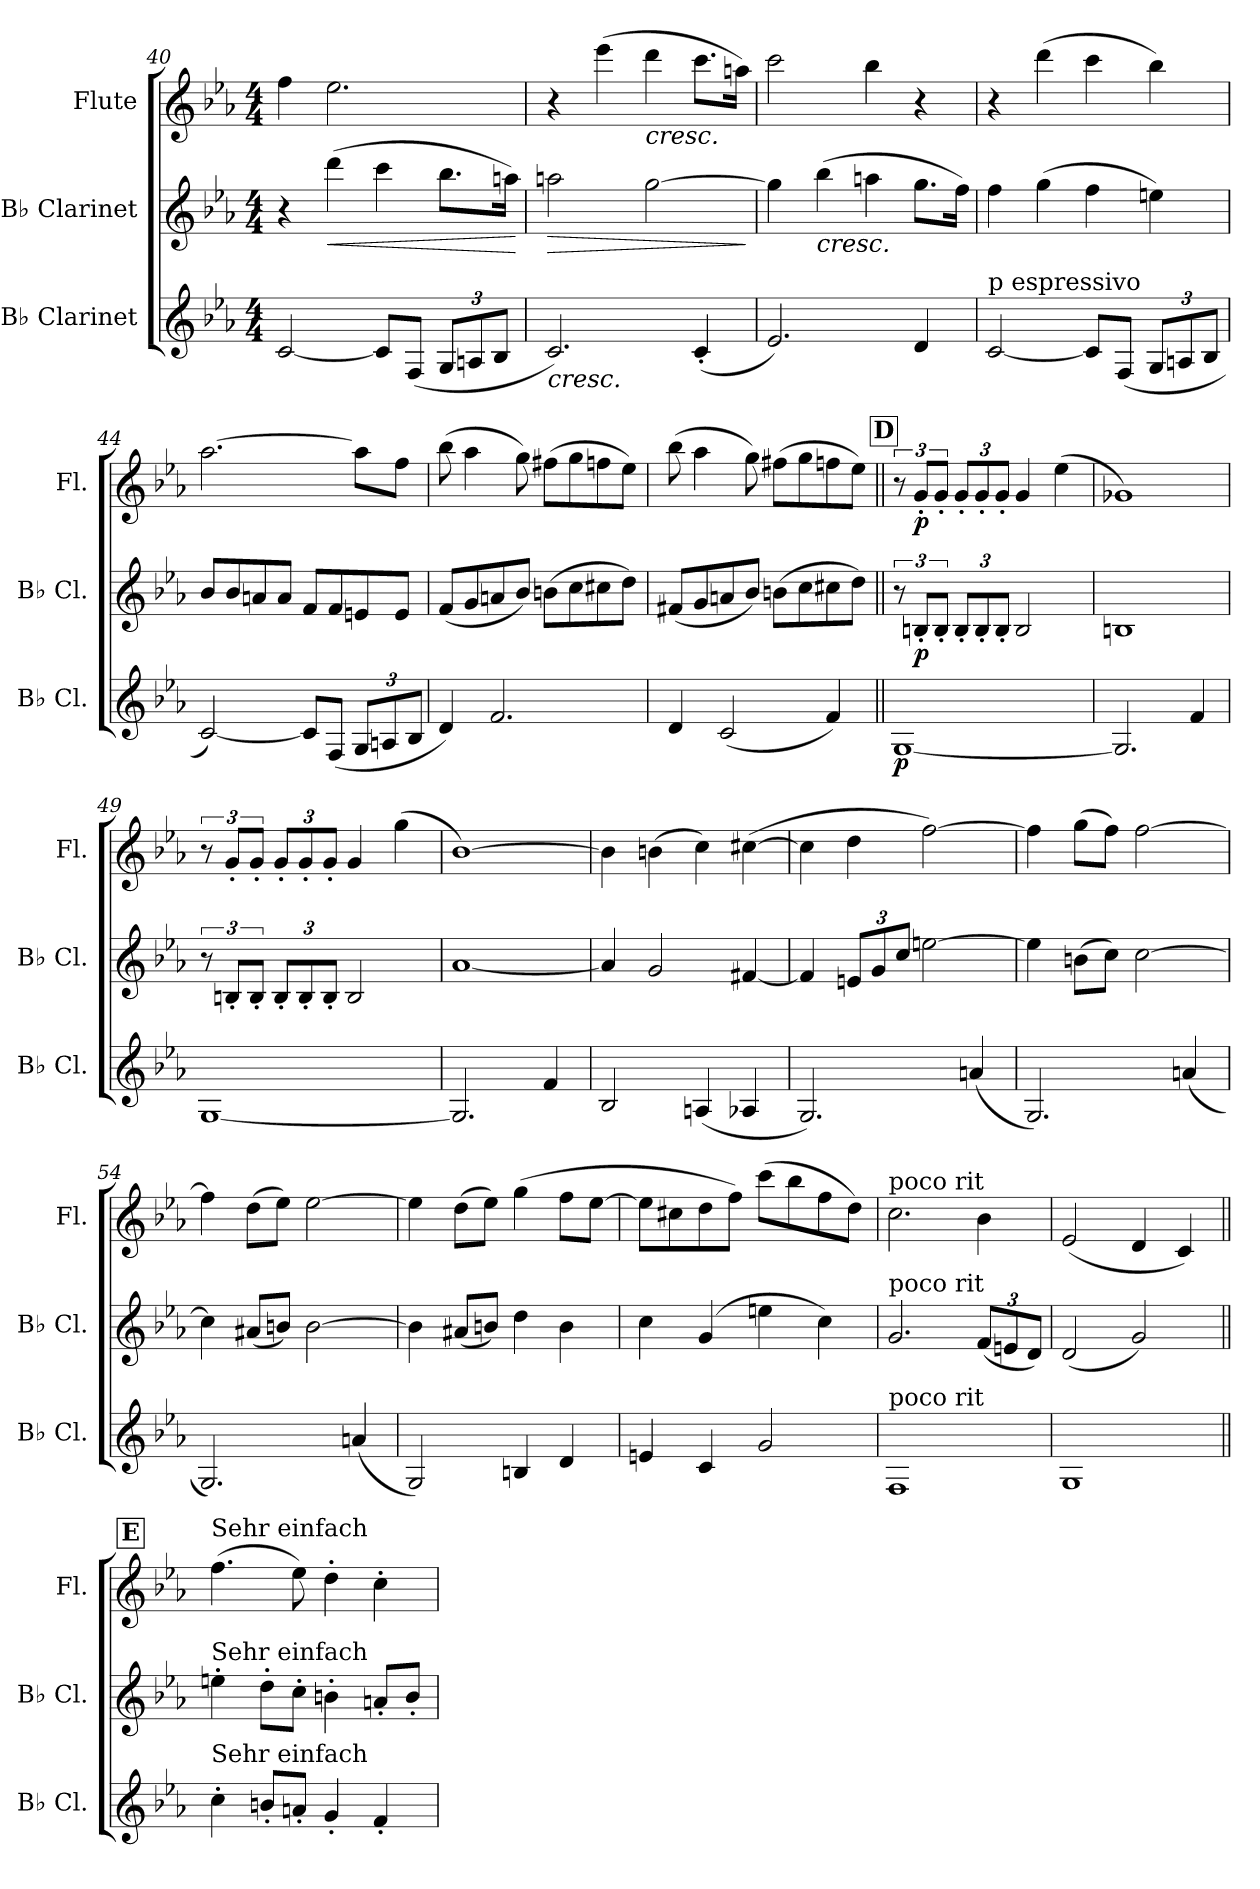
**kern	**dynam	**kern	**dynam	**kern	**dynam
*part3	*part3	*part2	*part2	*part1	*part1
*staff3	*staff3	*staff2	*staff2	*staff1	*staff1
*I"B♭ Clarinet	*	*I"B♭ Clarinet	*	*I"Flute	*
*I'B♭ Cl.	*	*I'B♭ Cl.	*	*I'Fl.	*
*clefG2	*	*clefG2	*	*clefG2	*
*ITrd1c2	*	*ITrd1c2	*	*	*
*k[b-e-a-d-g-]	*	*k[b-e-a-d-g-]	*	*k[b-e-a-]	*
*M4/4	*	*M4/4	*	*M4/4	*
=40	=40	=40	=40	=40	=40
[2B-/	.	4r	.	4ff\	.
!	!	!	!LO:HP:b	!	!
.	.	(>4ccc\	<	2.ee-\	.
8B-/L]	.	4bb-\	.	.	.
(<8E-/J	.	.	.	.	.
*Xbrackettup	*	*	*	*	*
12F/L	.	8.aa-\L	.	.	.
12Gn/	.	.	.	.	.
12A-/J	.	.	.	.	.
.	.	16ggn\Jk)	.	.	.
.	.	.	[	.	.
=41	=41	=41	=41	=41	=41
!LO:TX:b:i:t=cresc.	!	!	!	!	!
!	!	!	!LO:HP:b	!	!
2.B-/)	.	2ggn\	>	4r	.
.	.	.	.	(>4eee-\	.
!	!	!	!	!LO:TX:b:i:t=cresc.	!
.	.	[2ff\	.	4ddd\	.
(<4B-'/	.	.	.	8.ccc\L	.
.	.	.	.	16aan\Jk)	.
.	.	.	]	.	.
=42	=42	=42	=42	=42	=42
2.d-/)	.	4ff\]	.	2ccc\	.
!	!	!LO:TX:b:i:t=cresc.	!	!	!
.	.	(>4aa-\	.	.	.
.	.	4ggn\	.	4bb-\	.
4c/	.	8.ff\L	.	4r	.
.	.	16ee-\Jk)	.	.	.
!!LO:LB:g=z
=43	=43	=43	=43	=43	=43
!LO:TX:a:t=p espressivo	!	!	!	!	!
[2B-/	.	4ee-\	.	4r	.
.	.	(>4ff\	.	(>4ddd\	.
8B-/L]	.	4ee-\	.	4ccc\	.
(<8E-/J	.	.	.	.	.
12F/L	.	4ddn\)	.	4bb-\)	.
12Gn/	.	.	.	.	.
12A-/J	.	.	.	.	.
=44	=44	=44	=44	=44	=44
[2B-/)	.	8a-/L	.	[2.aa-\	.
.	.	8a-/	.	.	.
.	.	8gn/	.	.	.
.	.	8g/J	.	.	.
8B-/L]	.	8e-/L	.	.	.
(<8E-/J	.	8e-/	.	.	.
12F/L	.	8dn/	.	8aa-\L]	.
12Gn/	.	.	.	.	.
.	.	8d/J	.	8ff\J	.
12A-/J	.	.	.	.	.
=45	=45	=45	=45	=45	=45
4c/)	.	(<8e-/L	.	(>8bb-\	.
.	.	8f/	.	4aa-\	.
2.e-/	.	8gn/	.	.	.
.	.	8a-/J)	.	8gg\)	.
.	.	(>8an\L	.	(>8ff#X\L	.
.	.	8b-\	.	8gg\	.
.	.	8bn\	.	8ffn\	.
.	.	8cc\J)	.	8ee-\J)	.
!!LO:LB:g=z
=46	=46	=46	=46	=46	=46
4c/	.	(<8en/L	.	(>8bb-\	.
.	.	8f/	.	4aa-\	.
(<2B-/	.	8gn/	.	.	.
.	.	8a-/J)	.	8gg\)	.
.	.	(>8an\L	.	(>8ff#X\L	.
.	.	8b-\	.	8gg\	.
4e-/)	.	8bn\	.	8ffn\	.
.	.	8cc\J)	.	8ee-\J)	.
!!LO:REH:place=s1:a:B:fs=14:t=D
=47||	=47||	=47||	=47||	=47||	=47||
!	!LO:DY:b	!	!	!	!
[1F	p	12r	.	12r	.
!	!	!	!LO:DY:b	!	!LO:DY:b
.	.	12An'/L	p	12g'/L	p
.	.	12A'/J	.	12g'/J	.
*	*	*Xbrackettup	*	*Xbrackettup	*
.	.	12A'/L	.	12g'/L	.
.	.	12A'/	.	12g'/	.
.	.	12A'/J	.	12g'/J	.
.	.	2A/	.	4g/	.
.	.	.	.	(>4ee-\	.
=48	=48	=48	=48	=48	=48
2.F/]	.	1An	.	1g-X)	.
4e-/	.	.	.	.	.
=49	=49	=49	=49	=49	=49
*	*	*brackettup	*	*brackettup	*
[1F	.	12r	.	12r	.
.	.	12An'/L	.	12g'/L	.
.	.	12A'/J	.	12g'/J	.
*	*	*Xbrackettup	*	*Xbrackettup	*
.	.	12A'/L	.	12g'/L	.
.	.	12A'/	.	12g'/	.
.	.	12A'/J	.	12g'/J	.
.	.	2A/	.	4g/	.
.	.	.	.	(>4gg\	.
=50	=50	=50	=50	=50	=50
2.F/]	.	[1g-	.	[1b-)	.
4e-/	.	.	.	.	.
!!LO:PB:g=z
=51	=51	=51	=51	=51	=51
2A-/	.	4g-/]	.	4b-\]	.
.	.	2f/	.	(>4bn\	.
(<4Gn/	.	.	.	4cc\)	.
4G-X/	.	[4en/	.	(>[4cc#X\	.
=52	=52	=52	=52	=52	=52
2.F/)	.	4e/]	.	4cc#\]	.
.	.	12dn/L	.	4dd\	.
.	.	12f/	.	.	.
.	.	12b-/J	.	.	.
.	.	[2ddn\	.	[2ff\)	.
(<4gn/	.	.	.	.	.
=53	=53	=53	=53	=53	=53
2.F/)	.	4dd\]	.	4ff\]	.
.	.	(>8an\L	.	(>8gg\L	.
.	.	8b-\J)	.	8ff\J)	.
.	.	[2b-\	.	[2ff\	.
(<4gn/	.	.	.	.	.
=54	=54	=54	=54	=54	=54
2.F/)	.	4b-\]	.	4ff\]	.
.	.	(<8g#X/L	.	(>8dd\L	.
.	.	8an/J)	.	8ee-\J)	.
.	.	[2a\	.	[2ee-\	.
(<4gn/	.	.	.	.	.
=55	=55	=55	=55	=55	=55
2F/)	.	4a\]	.	4ee-\]	.
.	.	(<8g#X/L	.	(>8dd\L	.
.	.	8an/J)	.	8ee-\J)	.
4An/	.	4cc\	.	(>4gg\	.
4c/	.	4a\	.	8ff\L	.
.	.	.	.	[8ee-\J	.
!!LO:LB:g=z
=56	=56	=56	=56	=56	=56
4dn/	.	4b-\	.	8ee-\L]	.
.	.	.	.	8cc#X\	.
4B-/	.	(>4f/	.	8dd\	.
.	.	.	.	8ff\J)	.
2f/	.	4ddn\	.	(>8ccc\L	.
.	.	.	.	8bb-\	.
.	.	4b-\)	.	8ff\	.
.	.	.	.	8dd\J)	.
=57	=57	=57	=57	=57	=57
!	!	!	!	!LO:TX:a:t=poco rit	!
!	!	!LO:TX:a:t=poco rit	!	!	!
!LO:TX:a:t=poco rit	!	!	!	!	!
1E-	.	2.f/	.	2.cc\	.
.	.	(<12e-/L	.	4b-\	.
.	.	12dn/	.	.	.
.	.	12c/J)	.	.	.
=58	=58	=58	=58	=58	=58
1F	.	(<2c/	.	(<2e-/	.
.	.	2f/)	.	4d/	.
.	.	.	.	4c/)	.
!!LO:REH:place=s1:a:B:fs=14:t=E
=59||	=59||	=59||	=59||	=59||	=59||
!	!	!	!	!LO:TX:a:t=Sehr einfach	!
!	!	!LO:TX:a:t=Sehr einfach	!	!	!
!LO:TX:a:t=Sehr einfach	!	!	!	!	!
4b-'\	.	4ddn'\	.	(>4.ff\	.
8an'/L	.	8cc'\L	.	.	.
8gn'/J	.	8b-'\J	.	8ee-\)	.
4f'/	.	4an'\	.	4dd'\	.
4e-'/	.	8gn'/L	.	4cc'\	.
.	.	8a'/J	.	.	.
=	=	=	=	=	=
*-	*-	*-	*-	*-	*-
